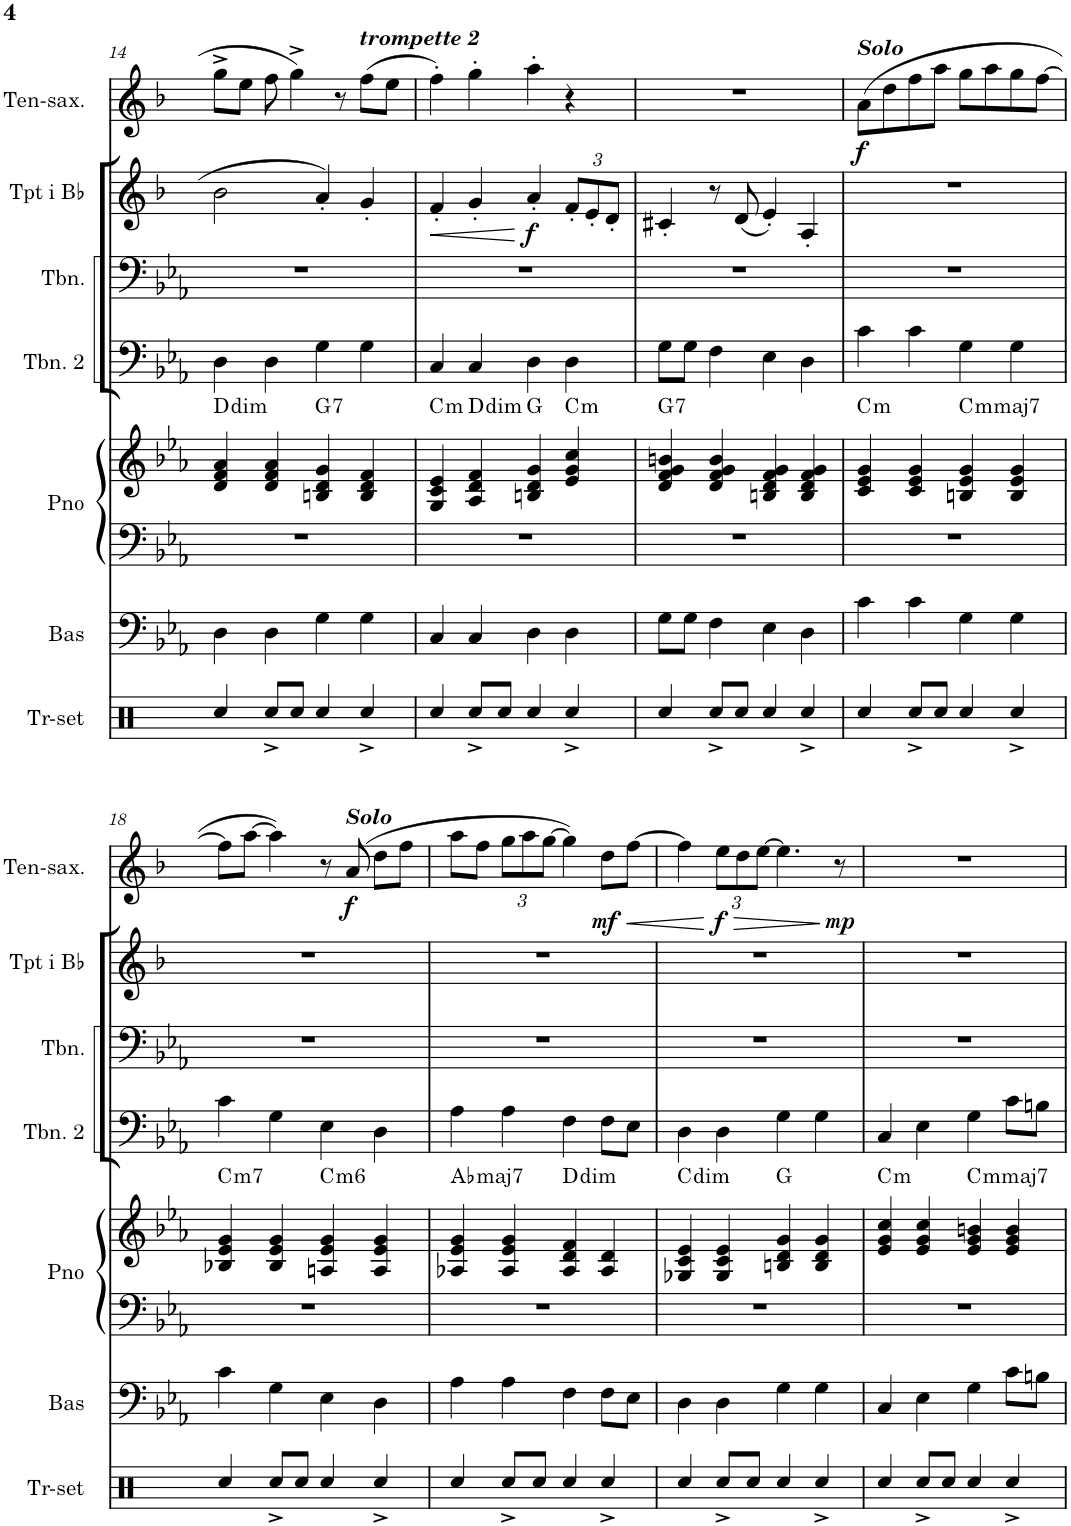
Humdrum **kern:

**kern	**kern	**kern	**kern	**harte	**kern	**kern	**kern	**dynam	**kern	**dynam
*part7	*part6	*part5	*part5	*part5	*part4	*part3	*part2	*part2	*part1	*part1
*staff8	*staff7	*staff6	*staff5	*	*staff4	*staff3	*staff2	*staff2	*staff1	*staff1
*I"Trumset	*I"Akustisk bas	*I"Piano	*	*	*I"Trombon 2	*I"Trombon	*I"Trumpet i Bb	*	*I"Tenorsaxofon	*
*I'Tr-set	*I'Bas	*I'Pno	*	*	*I'Tbn. 2	*I'Tbn.	*I'Tpt i Bb	*	*I'Ten-sax.	*
!!LO:PB:g=z
*clefX	*clefF4	*clefF4	*clefG2	*	*clefF4	*clefF4	*clefG2	*	*clefG2	*
*	*Trd7c12	*	*	*	*	*	*Trd1c2	*	*Trd8c14	*
*k[f#]	*k[b-e-a-]	*k[b-e-a-]	*k[b-e-a-]	*	*k[b-e-a-]	*k[b-e-a-]	*k[b-]	*	*k[b-]	*
*M4/4	*M4/4	*M4/4	*M4/4	*	*M4/4	*M4/4	*M4/4	*	*M4/4	*
=14	=14	=14	=14	=14	=14	=14	=14	=14	=14	=14
!	!	!	!	!LO:H:kt=dim	!	!	!	!	!	!
4Rcc/	4D\	1r	4d/ 4f/ 4a-/	D:dim	4D\	1r	2b-\	.	8gg^\L	.
.	.	.	.	.	.	.	.	.	8ee\J	.
8Rcc^/L	4D\	.	4d/ 4f/ 4a-/	.	4D\	.	.	.	8ff\	.
8Rcc/J	.	.	.	.	.	.	.	.	4gg^\	.
!	!	!	!	!LO:H:kt=7	!	!	!	!	!	!
4Rcc/	4G\	.	4Bn/ 4d/ 4g/	G:7	4G\	.	4a'/	.	.	.
.	.	.	.	.	.	.	.	.	8r	.
!	!	!	!	!	!	!	!	!	!LO:TX:a:Bi:t=trompette 2	!
4Rcc^/	4G\	.	4B/ 4d/ 4f/	.	4G\	.	4g'/	.	(8ff\L	.
.	.	.	.	.	.	.	.	.	8ee\J	.
=15	=15	=15	=15	=15	=15	=15	=15	=15	=15	=15
!	!	!	!	!LO:H:kt=m	!	!	!	!LO:HP:b	!	!
4Rcc/	4C/	1r	4G/ 4c/ 4e-/	C:min	4C/	1r	4f'/	<	4ff'\)	.
!	!	!	!	!LO:H:kt=dim	!	!	!	!	!	!
8Rcc^/L	4C/	.	4A-/ 4d/ 4f/	D:dim	4C/	.	4g'/	.	4gg'\	.
8Rcc/J	.	.	.	.	.	.	.	.	.	.
!	!	!	!	!	!	!	!	!LO:DY:n=1:b	!	!
4Rcc/	4D\	.	4Bn/ 4d/ 4g/	G:maj	4D\	.	4a'/	[ f	4aa'\	.
*	*	*	*	*	*	*	*Xbrackettup	*	*	*
!	!	!	!	!LO:H:kt=m	!	!	!	!	!	!
4Rcc^/	4D\	.	4e-/ 4g/ 4cc/	C:min	4D\	.	12f'/L	.	4r	.
.	.	.	.	.	.	.	12e'/	.	.	.
.	.	.	.	.	.	.	12d'/J	.	.	.
=16	=16	=16	=16	=16	=16	=16	=16	=16	=16	=16
!	!	!	!	!LO:H:kt=7	!	!	!	!	!	!
4Rcc/	8G\L	1r	4d/ 4f/ 4g/ 4bn/	G:7	8G\L	1r	4c#X'/	.	1r	.
.	8G\J	.	.	.	8G\J	.	.	.	.	.
8Rcc^/L	4F\	.	4d/ 4f/ 4g/ 4b/	.	4F\	.	8r	.	.	.
8Rcc/J	.	.	.	.	.	.	(8d/	.	.	.
4Rcc/	4E-\	.	4Bn/ 4d/ 4f/ 4g/	.	4E-\	.	4e'/)	.	.	.
4Rcc^/	4D\	.	4B/ 4d/ 4f/ 4g/	.	4D\	.	4A'/	.	.	.
=17	=17	=17	=17	=17	=17	=17	=17	=17	=17	=17
!	!	!	!	!	!	!	!	!	!LO:TX:a:Bi:t=Solo	!
!	!	!	!	!LO:H:kt=m	!	!	!	!	!	!LO:DY:b
4Rcc/	4c\	1r	4c/ 4e-/ 4g/	C:min	4c\	1r	1r	.	(8a\L	f
.	.	.	.	.	.	.	.	.	8dd\	.
8Rcc^/L	4c\	.	4c/ 4e-/ 4g/	.	4c\	.	.	.	8ff\	.
8Rcc/J	.	.	.	.	.	.	.	.	8aa\J	.
!	!	!	!	!LO:H:kt=mmaj7	!	!	!	!	!	!
4Rcc/	4G\	.	4Bn/ 4e-/ 4g/	C:minmaj7	4G\	.	.	.	8gg\L	.
.	.	.	.	.	.	.	.	.	8aa\	.
4Rcc^/	4G\	.	4B/ 4e-/ 4g/	.	4G\	.	.	.	8gg\	.
.	.	.	.	.	.	.	.	.	[8ff\J	.
!!LO:LB:g=z
=18	=18	=18	=18	=18	=18	=18	=18	=18	=18	=18
!	!	!	!	!LO:H:kt=m7	!	!	!	!	!	!
4Rcc/	4c\	1r	4B-X/ 4e-/ 4g/	C:min7	4c\	1r	1r	.	8ff\L]	.
.	.	.	.	.	.	.	.	.	[8aa\J	.
8Rcc^/L	4G\	.	4B-/ 4e-/ 4g/	.	4G\	.	.	.	4aa\])	.
8Rcc/J	.	.	.	.	.	.	.	.	.	.
!	!	!	!	!LO:H:kt=m6	!	!	!	!	!	!
4Rcc/	4E-\	.	4An/ 4e-/ 4g/	C:min6	4E-\	.	.	.	8r	.
!	!	!	!	!	!	!	!	!	!LO:TX:a:Bi:t=Solo	!
!	!	!	!	!	!	!	!	!	!	!LO:DY:b
.	.	.	.	.	.	.	.	.	(8a/	f
4Rcc^/	4D\	.	4A/ 4e-/ 4g/	.	4D\	.	.	.	8dd\L	.
.	.	.	.	.	.	.	.	.	8ff\J	.
=19	=19	=19	=19	=19	=19	=19	=19	=19	=19	=19
!	!	!	!	!LO:H:kt=maj7	!	!	!	!	!	!
4Rcc/	4A-\	1r	4A-X/ 4e-/ 4g/	Ab:maj7	4A-\	1r	1r	.	8aa\L	.
.	.	.	.	.	.	.	.	.	8ff\J	.
*	*	*	*	*	*	*	*	*	*Xbrackettup	*
8Rcc^/L	4A-\	.	4A-/ 4e-/ 4g/	.	4A-\	.	.	.	12gg\L	.
.	.	.	.	.	.	.	.	.	12aa\	.
8Rcc/J	.	.	.	.	.	.	.	.	.	.
.	.	.	.	.	.	.	.	.	[12gg\J	.
!	!	!	!	!LO:H:kt=dim	!	!	!	!	!	!
4Rcc/	4F\	.	4A-/ 4d/ 4f/	D:dim	4F\	.	.	.	4gg\])	.
!	!	!	!	!	!	!	!	!	!	!LO:HP:b
!	!	!	!	!	!	!	!	!	!	!LO:DY:n=1:b
4Rcc^/	8F\L	.	4A-/ 4d/	.	8F\L	.	.	.	8dd\L	< mf
.	8E-\J	.	.	.	8E-\J	.	.	.	[8ff\J	.
=20	=20	=20	=20	=20	=20	=20	=20	=20	=20	=20
!	!	!	!	!LO:H:kt=dim	!	!	!	!	!	!
4Rcc/	4D\	1r	4G-X/ 4c/ 4e-/	C:dim	4D\	1r	1r	.	4ff\]	.
!	!	!	!	!	!	!	!	!	!	!LO:HP:n=1:b
!	!	!	!	!	!	!	!	!	!	!LO:DY:n=1:b
8Rcc^/L	4D\	.	4G-/ 4c/ 4e-/	.	4D\	.	.	.	12ee\L	[ > f
.	.	.	.	.	.	.	.	.	12dd\	.
8Rcc/J	.	.	.	.	.	.	.	.	.	.
.	.	.	.	.	.	.	.	.	[12ee\J	.
4Rcc/	4G\	.	4Bn/ 4d/ 4g/	G:maj	4G\	.	.	.	4.ee\]	.
4Rcc^/	4G\	.	4B/ 4d/ 4g/	.	4G\	.	.	.	.	.
!	!	!	!	!	!	!	!	!	!	!LO:DY:n=2:b
.	.	.	.	.	.	.	.	.	8r	] mp
=21	=21	=21	=21	=21	=21	=21	=21	=21	=21	=21
!	!	!	!	!LO:H:kt=m	!	!	!	!	!	!
4Rcc/	4C/	1r	4e-/ 4g/ 4cc/	C:min	4C/	1r	1r	.	1r	.
8Rcc^/L	4E-\	.	4e-/ 4g/ 4cc/	.	4E-\	.	.	.	.	.
8Rcc/J	.	.	.	.	.	.	.	.	.	.
!	!	!	!	!LO:H:kt=mmaj7	!	!	!	!	!	!
4Rcc/	4G\	.	4e-/ 4g/ 4bn/	C:minmaj7	4G\	.	.	.	.	.
4Rcc^/	8c\L	.	4e-/ 4g/ 4b/	.	8c\L	.	.	.	.	.
.	8Bn\J	.	.	.	8Bn\J	.	.	.	.	.
=	=	=	=	=	=	=	=	=	=	=
*-	*-	*-	*-	*-	*-	*-	*-	*-	*-	*-
